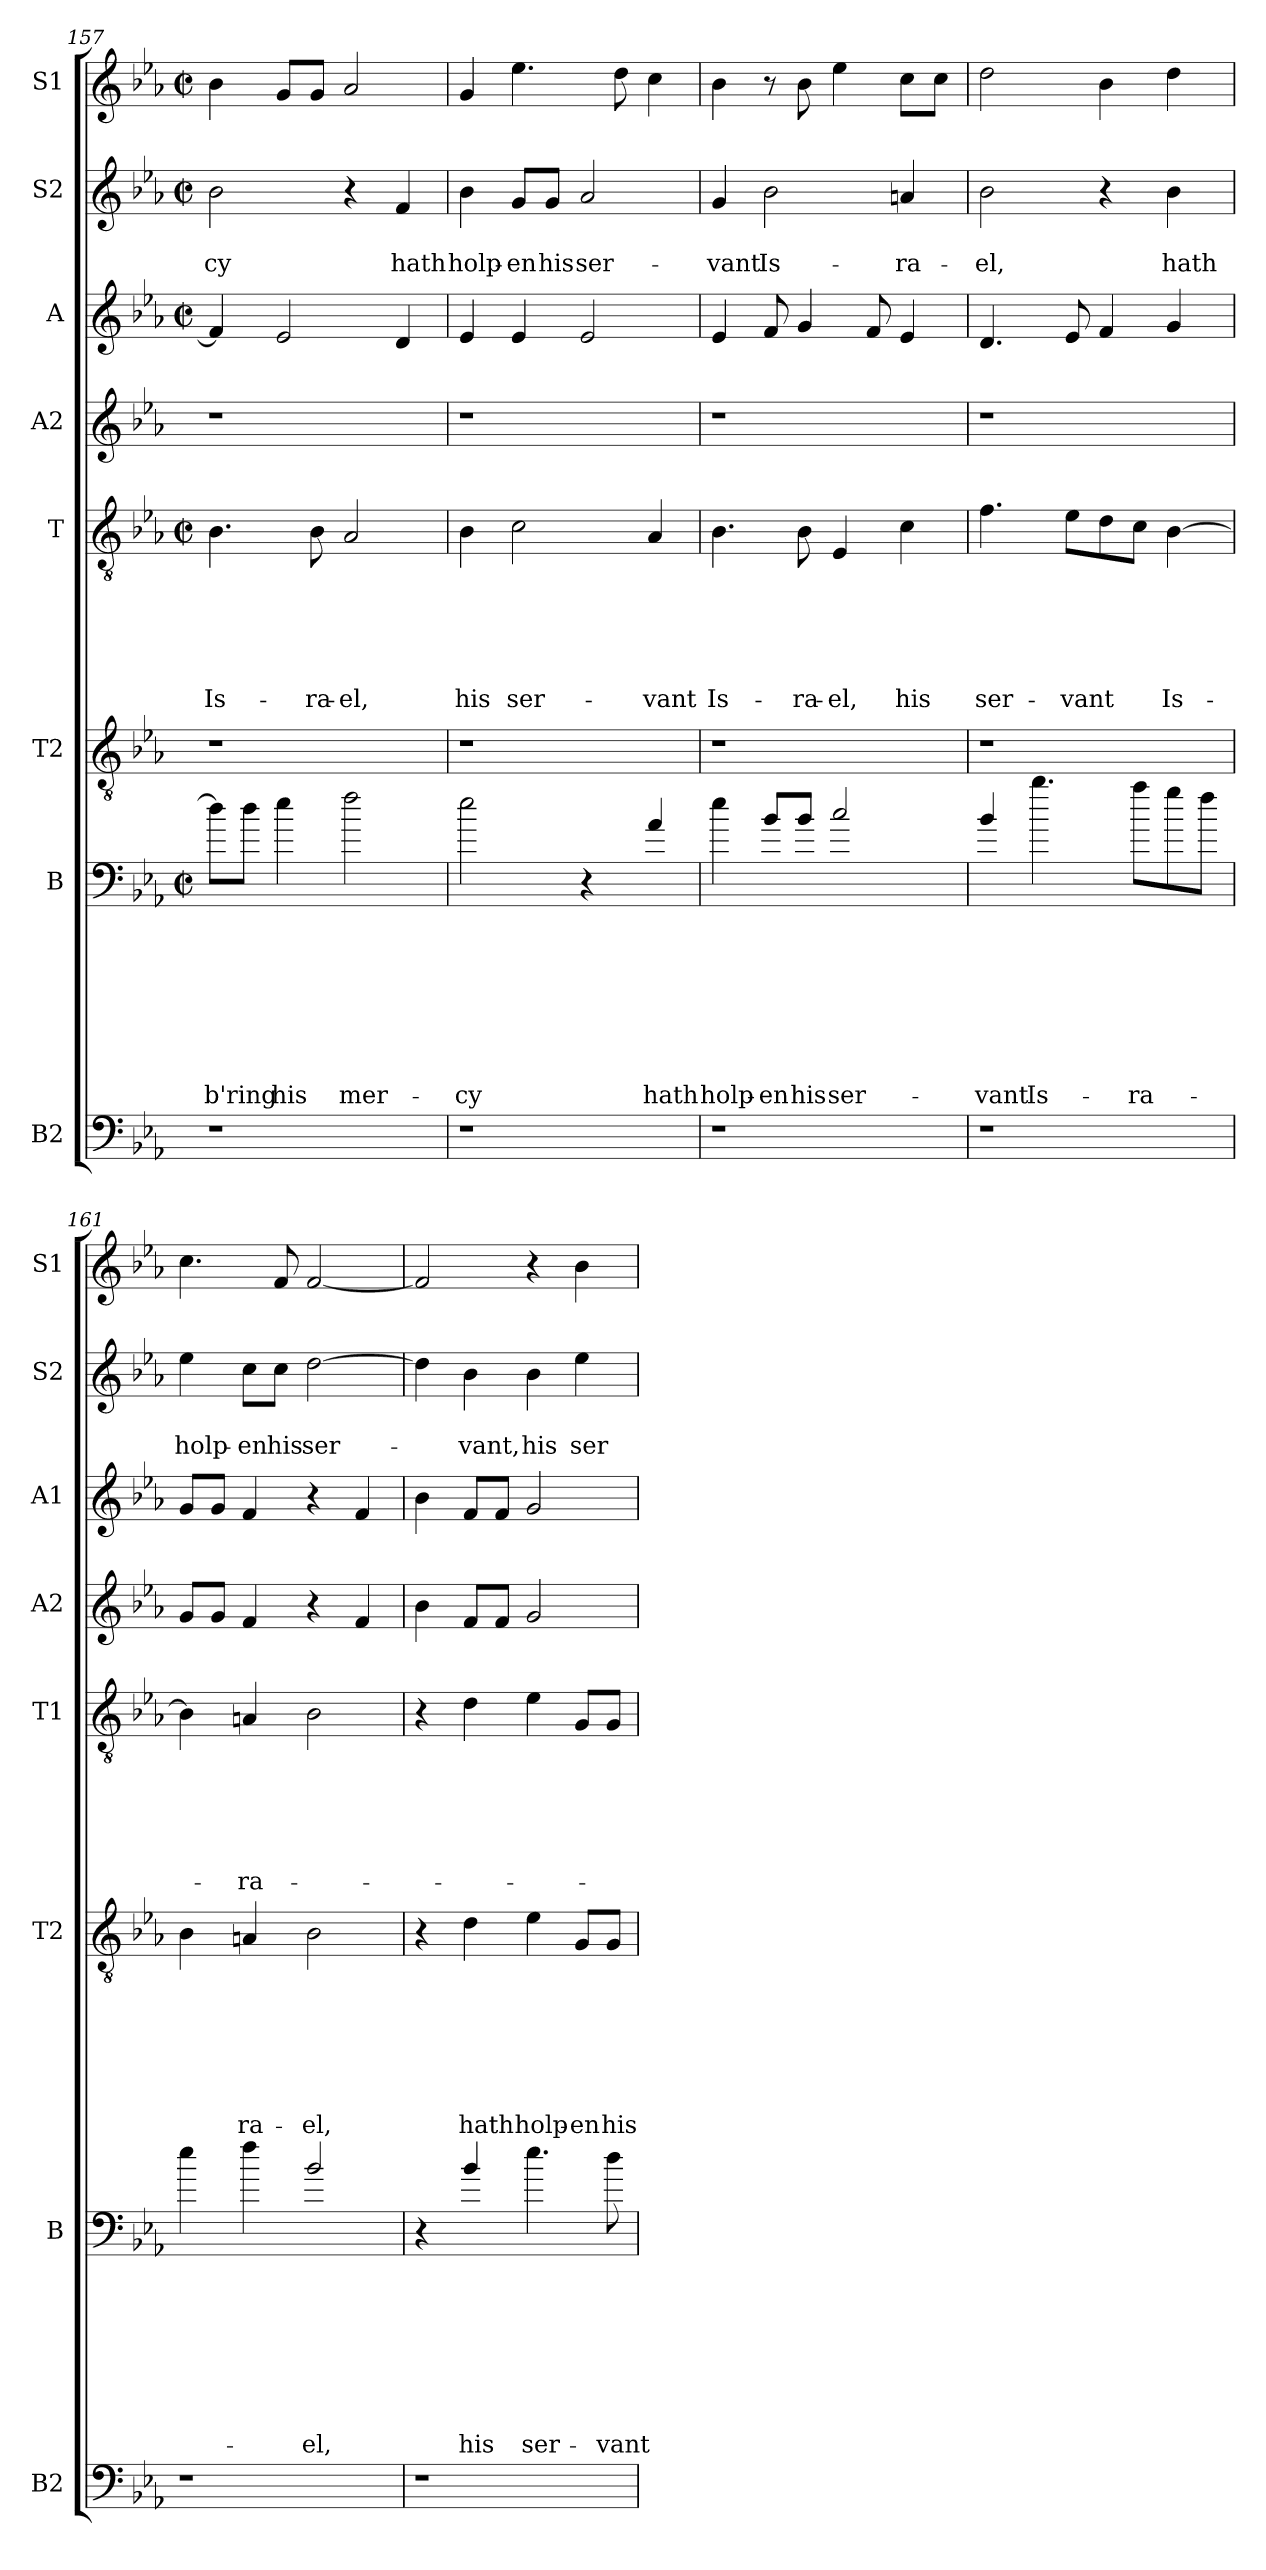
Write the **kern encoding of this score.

**kern	**kern	**text	**text	**text	**text	**text	**text	**text	**text	**kern	**text	**text	**text	**text	**text	**text	**text	**kern	**text	**text	**text	**text	**text	**text	**kern	**kern	**kern	**text	**text	**kern
*part8	*part7	*part7	*part7	*part7	*part7	*part7	*part7	*part7	*part7	*part6	*part6	*part6	*part6	*part6	*part6	*part6	*part6	*part5	*part5	*part5	*part5	*part5	*part5	*part5	*part4	*part3	*part2	*part2	*part2	*part1
*staff8	*staff7	*staff7	*staff7	*staff7	*staff7	*staff7	*staff7	*staff7	*staff7	*staff6	*staff6	*staff6	*staff6	*staff6	*staff6	*staff6	*staff6	*staff5	*staff5	*staff5	*staff5	*staff5	*staff5	*staff5	*staff4	*staff3	*staff2	*staff2	*staff2	*staff1
*I"B2	*I"B	*	*	*	*	*	*	*	*	*I"T2	*	*	*	*	*	*	*	*I"T	*	*	*	*	*	*	*I"A2	*I"A	*I"S2	*	*	*I"S1
*I'B2	*I'B	*	*	*	*	*	*	*	*	*I'T2	*	*	*	*	*	*	*	*I'T1	*	*	*	*	*	*	*I'A2	*I'A1	*I'S2	*	*	*I'S1
*clefF4	*clefF4	*	*	*	*	*	*	*	*	*clefGv2	*	*	*	*	*	*	*	*clefGv2	*	*	*	*	*	*	*clefG2	*clefG2	*clefG2	*	*	*clefG2
*k[b-e-a-]	*k[b-e-a-]	*	*	*	*	*	*	*	*	*k[b-e-a-]	*	*	*	*	*	*	*	*k[b-e-a-]	*	*	*	*	*	*	*k[b-e-a-]	*k[b-e-a-]	*k[b-e-a-]	*	*	*k[b-e-a-]
*E-:	*E-:	*	*	*	*	*	*	*	*	*E-:	*	*	*	*	*	*	*	*E-:	*	*	*	*	*	*	*E-:	*E-:	*E-:	*	*	*E-:
*	*M2/2	*	*	*	*	*	*	*	*	*	*	*	*	*	*	*	*	*M2/2	*	*	*	*	*	*	*	*M2/2	*M2/2	*	*	*M2/2
*	*met(c|)	*	*	*	*	*	*	*	*	*	*	*	*	*	*	*	*	*met(c|)	*	*	*	*	*	*	*	*met(c|)	*met(c|)	*	*	*met(c|)
=157	=157	=157	=157	=157	=157	=157	=157	=157	=157	=157	=157	=157	=157	=157	=157	=157	=157	=157	=157	=157	=157	=157	=157	=157	=157	=157	=157	=157	=157	=157
!	!	!	!	!	!	!	!	!	!LO:LY:b	!	!	!	!	!	!	!	!	!	!	!	!	!	!	!LO:LY:b	!	!	!	!	!LO:LY:b	!
1r	8dd\L]	.	.	.	.	.	.	.	-b'ring	1r	.	.	.	.	.	.	.	4.B-\	.	.	.	.	.	Is-	1r	4f/]	2b-\	.	-cy	4b-\
.	8dd\J	.	.	.	.	.	.	.	.	.	.	.	.	.	.	.	.	.	.	.	.	.	.	.	.	.	.	.	.	.
!	!	!	!	!	!	!	!	!	!LO:LY:b	!	!	!	!	!	!	!	!	!	!	!	!	!	!	!	!	!	!	!	!	!
.	4ee-\	.	.	.	.	.	.	.	his	.	.	.	.	.	.	.	.	.	.	.	.	.	.	.	.	2e-/	.	.	.	8g/L
!	!	!	!	!	!	!	!	!	!	!	!	!	!	!	!	!	!	!	!	!	!	!	!	!LO:LY:b	!	!	!	!	!	!
.	.	.	.	.	.	.	.	.	.	.	.	.	.	.	.	.	.	8B-\	.	.	.	.	.	-ra-	.	.	.	.	.	8g/J
!	!	!	!	!	!	!	!	!	!LO:LY:b	!	!	!	!	!	!	!	!	!	!	!	!	!	!	!LO:LY:b	!	!	!	!	!	!
.	2ff\	.	.	.	.	.	.	.	mer-	.	.	.	.	.	.	.	.	2A-/	.	.	.	.	.	-el,	.	.	4r	.	.	2a-/
!	!	!	!	!	!	!	!	!	!	!	!	!	!	!	!	!	!	!	!	!	!	!	!	!	!	!	!	!	!LO:LY:b	!
.	.	.	.	.	.	.	.	.	.	.	.	.	.	.	.	.	.	.	.	.	.	.	.	.	.	4d/	4f/	.	hath	.
=158	=158	=158	=158	=158	=158	=158	=158	=158	=158	=158	=158	=158	=158	=158	=158	=158	=158	=158	=158	=158	=158	=158	=158	=158	=158	=158	=158	=158	=158	=158
!	!	!	!	!	!	!	!	!	!LO:LY:b	!	!	!	!	!	!	!	!	!	!	!	!	!	!	!LO:LY:b	!	!	!	!	!LO:LY:b	!
1r	2ee-\	.	.	.	.	.	.	.	-cy	1r	.	.	.	.	.	.	.	4B-\	.	.	.	.	.	his	1r	4e-/	4b-\	.	holp-	4g/
!	!	!	!	!	!	!	!	!	!	!	!	!	!	!	!	!	!	!	!	!	!	!	!	!LO:LY:b	!	!	!	!	!LO:LY:b:rj	!
.	.	.	.	.	.	.	.	.	.	.	.	.	.	.	.	.	.	2c\	.	.	.	.	.	ser-	.	4e-/	8g/L	.	-en	4.ee-\
!	!	!	!	!	!	!	!	!	!	!	!	!	!	!	!	!	!	!	!	!	!	!	!	!	!	!	!	!	!LO:LY:b	!
.	.	.	.	.	.	.	.	.	.	.	.	.	.	.	.	.	.	.	.	.	.	.	.	.	.	.	8g/J	.	his	.
!	!	!	!	!	!	!	!	!	!	!	!	!	!	!	!	!	!	!	!	!	!	!	!	!	!	!	!	!	!LO:LY:b	!
.	4r	.	.	.	.	.	.	.	.	.	.	.	.	.	.	.	.	.	.	.	.	.	.	.	.	2e-/	2a-/	.	ser-	.
.	.	.	.	.	.	.	.	.	.	.	.	.	.	.	.	.	.	.	.	.	.	.	.	.	.	.	.	.	.	8dd\
!	!	!	!	!	!	!	!	!	!LO:LY:b	!	!	!	!	!	!	!	!	!	!	!	!	!	!	!LO:LY:b	!	!	!	!	!	!
.	4a-/	.	.	.	.	.	.	.	hath	.	.	.	.	.	.	.	.	4A-/	.	.	.	.	.	-vant	.	.	.	.	.	4cc\
=159	=159	=159	=159	=159	=159	=159	=159	=159	=159	=159	=159	=159	=159	=159	=159	=159	=159	=159	=159	=159	=159	=159	=159	=159	=159	=159	=159	=159	=159	=159
!	!	!	!	!	!	!	!	!	!LO:LY:b	!	!	!	!	!	!	!	!	!	!	!	!	!	!	!LO:LY:b	!	!	!	!	!LO:LY:b	!
1r	4ee-\	.	.	.	.	.	.	.	holp-	1r	.	.	.	.	.	.	.	4.B-\	.	.	.	.	.	Is-	1r	4e-/	4g/	.	-vant	4b-\
!	!	!	!	!	!	!	!	!	!LO:LY:b:rj	!	!	!	!	!	!	!	!	!	!	!	!	!	!	!	!	!	!	!	!LO:LY:b	!
.	8b-/L	.	.	.	.	.	.	.	-en	.	.	.	.	.	.	.	.	.	.	.	.	.	.	.	.	8f/	2b-\	.	Is-	8r
!	!	!	!	!	!	!	!	!	!LO:LY:b	!	!	!	!	!	!	!	!	!	!	!	!	!	!	!LO:LY:b	!	!	!	!	!	!
.	8b-/J	.	.	.	.	.	.	.	his	.	.	.	.	.	.	.	.	8B-\	.	.	.	.	.	-ra-	.	4g/	.	.	.	8b-\
!	!	!	!	!	!	!	!	!	!LO:LY:b	!	!	!	!	!	!	!	!	!	!	!	!	!	!	!LO:LY:b	!	!	!	!	!	!
.	2cc/	.	.	.	.	.	.	.	ser-	.	.	.	.	.	.	.	.	4E-/	.	.	.	.	.	-el,	.	.	.	.	.	4ee-\
.	.	.	.	.	.	.	.	.	.	.	.	.	.	.	.	.	.	.	.	.	.	.	.	.	.	8f/	.	.	.	.
!	!	!	!	!	!	!	!	!	!	!	!	!	!	!	!	!	!	!	!	!	!	!	!	!LO:LY:b	!	!	!	!	!LO:LY:b	!
.	.	.	.	.	.	.	.	.	.	.	.	.	.	.	.	.	.	4c\	.	.	.	.	.	his	.	4e-/	4an/	.	-ra-	8cc\L
.	.	.	.	.	.	.	.	.	.	.	.	.	.	.	.	.	.	.	.	.	.	.	.	.	.	.	.	.	.	8cc\J
=160	=160	=160	=160	=160	=160	=160	=160	=160	=160	=160	=160	=160	=160	=160	=160	=160	=160	=160	=160	=160	=160	=160	=160	=160	=160	=160	=160	=160	=160	=160
!	!	!	!	!	!	!	!	!	!LO:LY:b	!	!	!	!	!	!	!	!	!	!	!	!	!	!	!LO:LY:b	!	!	!	!	!LO:LY:b	!
1r	4b-/	.	.	.	.	.	.	.	-vant	1r	.	.	.	.	.	.	.	4.f\	.	.	.	.	.	ser-	1r	4.d/	2b-\	.	-el,	2dd\
!	!	!	!	!	!	!	!	!	!LO:LY:b	!	!	!	!	!	!	!	!	!	!	!	!	!	!	!	!	!	!	!	!	!
.	4.bb-\	.	.	.	.	.	.	.	Is-	.	.	.	.	.	.	.	.	.	.	.	.	.	.	.	.	.	.	.	.	.
!	!	!	!	!	!	!	!	!	!	!	!	!	!	!	!	!	!	!	!	!	!	!	!	!LO:LY:b	!	!	!	!	!	!
.	.	.	.	.	.	.	.	.	.	.	.	.	.	.	.	.	.	8e-\L	.	.	.	.	.	-vant	.	8e-/	.	.	.	.
.	.	.	.	.	.	.	.	.	.	.	.	.	.	.	.	.	.	8d\	.	.	.	.	.	.	.	4f/	4r	.	.	4b-\
!	!	!	!	!	!	!	!	!	!LO:LY:b	!	!	!	!	!	!	!	!	!	!	!	!	!	!	!	!	!	!	!	!	!
.	8aa-\L	.	.	.	.	.	.	.	-ra-	.	.	.	.	.	.	.	.	8c\J	.	.	.	.	.	.	.	.	.	.	.	.
!	!	!	!	!	!	!	!	!	!	!	!	!	!	!	!	!	!	!	!	!	!	!	!	!LO:LY:b	!	!	!	!	!LO:LY:b	!
.	8gg\	.	.	.	.	.	.	.	.	.	.	.	.	.	.	.	.	[<4B-\	.	.	.	.	.	Is-	.	4g/	4b-\	.	hath	4dd\
.	8ff\J	.	.	.	.	.	.	.	.	.	.	.	.	.	.	.	.	.	.	.	.	.	.	.	.	.	.	.	.	.
!!LO:LB:g=z
=161	=161	=161	=161	=161	=161	=161	=161	=161	=161	=161	=161	=161	=161	=161	=161	=161	=161	=161	=161	=161	=161	=161	=161	=161	=161	=161	=161	=161	=161	=161
!	!	!	!	!	!	!	!	!	!	!	!	!	!	!	!	!	!	!	!	!	!	!	!	!	!	!	!	!	!LO:LY:b	!
1r	4ee-\	.	.	.	.	.	.	.	.	4B-\	.	.	.	.	.	.	.	4B-\]	.	.	.	.	.	.	8g/L	8g/L	4ee-\	.	holp-	4.cc\
.	.	.	.	.	.	.	.	.	.	.	.	.	.	.	.	.	.	.	.	.	.	.	.	.	8g/J	8g/J	.	.	.	.
!	!	!	!	!	!	!	!	!	!	!	!	!	!	!	!	!	!LO:LY:b	!	!	!	!	!	!	!LO:LY:b	!	!	!	!	!LO:LY:b	!
.	4ff\	.	.	.	.	.	.	.	.	4An/	.	.	.	.	.	.	ra-	4An/	.	.	.	.	.	-ra-	4f/	4f/	8cc\L	.	-en	.
!	!	!	!	!	!	!	!	!	!	!	!	!	!	!	!	!	!	!	!	!	!	!	!	!	!	!	!	!	!LO:LY:b	!
.	.	.	.	.	.	.	.	.	.	.	.	.	.	.	.	.	.	.	.	.	.	.	.	.	.	.	8cc\J	.	his	8f/
!	!	!	!	!	!	!	!	!	!LO:LY:b	!	!	!	!	!	!	!	!LO:LY:b	!	!	!	!	!	!	!	!	!	!	!	!LO:LY:b	!
.	2b-/	.	.	.	.	.	.	.	-el,	2B-\	.	.	.	.	.	.	-el,	2B-\	.	.	.	.	.	.	4r	4r	[>2dd\	.	ser-	[<2f/
.	.	.	.	.	.	.	.	.	.	.	.	.	.	.	.	.	.	.	.	.	.	.	.	.	4f/	4f/	.	.	.	.
=162	=162	=162	=162	=162	=162	=162	=162	=162	=162	=162	=162	=162	=162	=162	=162	=162	=162	=162	=162	=162	=162	=162	=162	=162	=162	=162	=162	=162	=162	=162
1r	4r	.	.	.	.	.	.	.	.	4r	.	.	.	.	.	.	.	4r	.	.	.	.	.	.	4b-\	4b-\	4dd\]	.	.	2f/]
!	!	!	!	!	!	!	!	!	!LO:LY:b	!	!	!	!	!	!	!	!LO:LY:b	!	!	!	!	!	!	!	!	!	!	!	!LO:LY:b	!
.	4b-/	.	.	.	.	.	.	.	his	4d\	.	.	.	.	.	.	hath	4d\	.	.	.	.	.	.	8f/L	8f/L	4b-\	.	-vant,	.
.	.	.	.	.	.	.	.	.	.	.	.	.	.	.	.	.	.	.	.	.	.	.	.	.	8f/J	8f/J	.	.	.	.
!	!	!	!	!	!	!	!	!	!LO:LY:b	!	!	!	!	!	!	!	!LO:LY:b	!	!	!	!	!	!	!	!	!	!	!	!LO:LY:b	!
.	4.ee-\	.	.	.	.	.	.	.	ser-	4e-\	.	.	.	.	.	.	holp-	4e-\	.	.	.	.	.	.	2g/	2g/	4b-\	.	his	4r
!	!	!	!	!	!	!	!	!	!	!	!	!	!	!	!	!	!LO:LY:b:rj	!	!	!	!	!	!	!	!	!	!	!	!LO:LY:b	!
.	.	.	.	.	.	.	.	.	.	8G/L	.	.	.	.	.	.	-en	8G/L	.	.	.	.	.	.	.	.	[>4ee-\	.	ser-	4b-\
!	!	!	!	!	!	!	!	!	!LO:LY:b	!	!	!	!	!	!	!	!LO:LY:b	!	!	!	!	!	!	!	!	!	!	!	!	!
.	8dd\	.	.	.	.	.	.	.	-vant	8G/J	.	.	.	.	.	.	his	8G/J	.	.	.	.	.	.	.	.	.	.	.	.
=	=	=	=	=	=	=	=	=	=	=	=	=	=	=	=	=	=	=	=	=	=	=	=	=	=	=	=	=	=	=
*-	*-	*-	*-	*-	*-	*-	*-	*-	*-	*-	*-	*-	*-	*-	*-	*-	*-	*-	*-	*-	*-	*-	*-	*-	*-	*-	*-	*-	*-	*-
